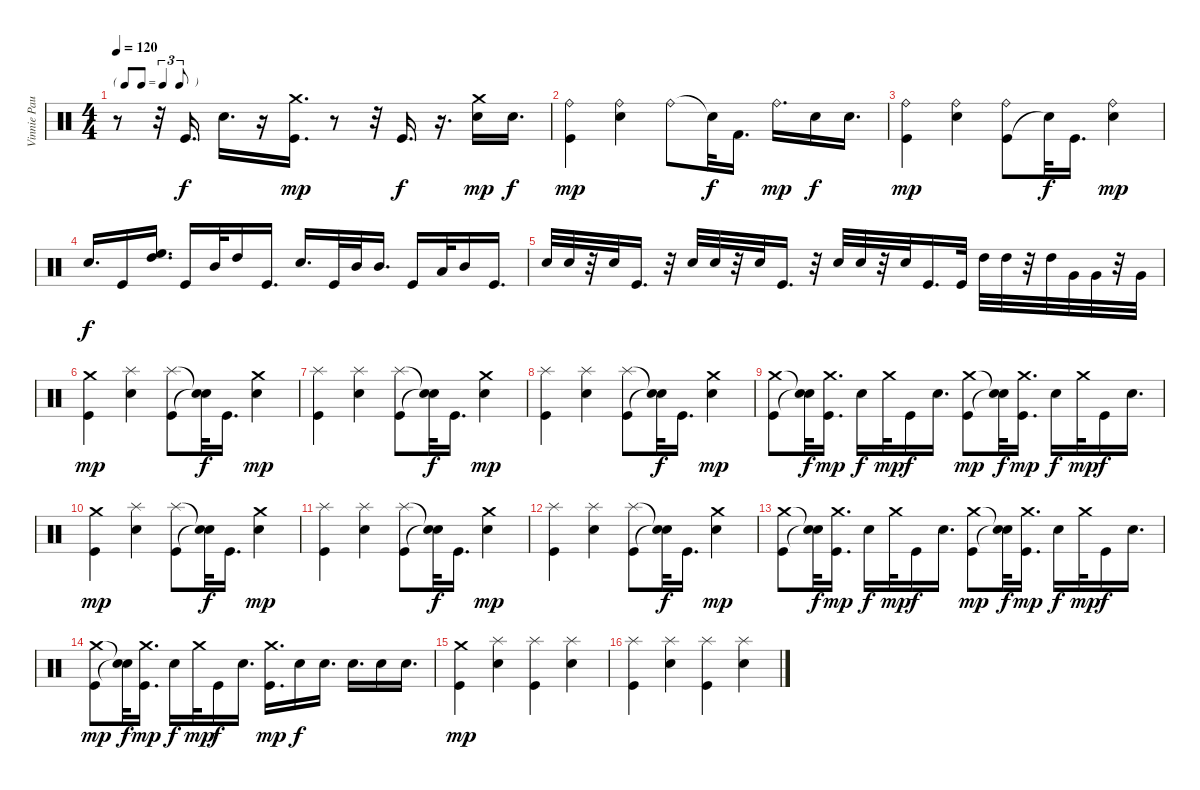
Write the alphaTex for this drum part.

\track ("Vinnie Paul (Drums)" "Vinnie Pau") {instrument percussion}
\staff {score}
\articulation defaults
\ts (4 4)
\tf triplet8th
\tempo 120
\clef neutral
\ks c
r.8{dy mp} r.32 "Kick (hit)".16{d dy f} "Electric Snare (hit)".16{d} r.16 ("Crash medium (hit)" "Kick (hit)").16{d dy mp} r.8 r.32 "Kick (hit)".16{d dy f} r.16{d} ("Electric Snare (hit)" "Crash medium (hit)").16{dy mp} "Electric Snare (hit)".16{d dy f} |
("Kick (hit)" "Ride (bell)").4{dy mp} ("Electric Snare (hit)" "Ride (bell)").4 "Ride (bell)".8 "Snare (hit)"{t}.32{dy f} "Kick (hit) 2".16{d} "Ride (bell)".16{d dy mp} "Electric Snare (hit)".16{dy f} "Electric Snare (hit)".16{d} |
("Kick (hit)" "Ride (bell)").4{dy mp} ("Electric Snare (hit)" "Ride (bell)").4 ("Kick (hit)" "Ride (bell)").8 "Snare (hit)"{t}.32{dy f} "Kick (hit)".16{d} ("Electric Snare (hit)" "Ride (bell)").4{dy mp} |
"Electric Snare (hit)".16{d dy f} "Kick (hit)".16 ("High Floor Tom (hit)" "High Tom (hit)").16{d} "Kick (hit)".16 "Mid Tom (hit)".32 "High Tom (hit)".16 "Kick (hit)".16{d} "Electric Snare (hit)".16{d} "Kick (hit)".32 "Mid Tom (hit)".32 "Mid Tom (hit)".16{d} "Kick (hit)".16 "Low Tom (hit)".32 "Mid Tom (hit)".16 "Kick (hit)".16{d} |
"Electric Snare (hit)".32 "Electric Snare (hit)".32 r.32 "Electric Snare (hit)".32 "Kick (hit)".16{d} r.32 "Electric Snare (hit)".32 "Electric Snare (hit)".32 r.32 "Electric Snare (hit)".32 "Kick (hit)".16{d} r.32 "Electric Snare (hit)".32 "Electric Snare (hit)".32 r.32 "Electric Snare (hit)".32 "Kick (hit)".16{d} "Kick (hit)".32 "High Tom (hit)".32 "High Tom (hit)".32 r.32 "High Tom (hit)".32 "Very Low Tom (hit)".32 "Very Low Tom (hit)".32 r.32 "Very Low Tom (hit)".32 |
("Kick (hit)" "Crash medium (hit)").4{dy mp} ("Electric Snare (hit)" "Splash (hit)").4 ("Kick (hit)" "Splash (hit)").8 ("Snare (hit)"{t} "Snare (hit)"{t}).32{dy f} "Kick (hit)".16{d} ("Electric Snare (hit)" "Crash medium (hit)").4{dy mp} |
("Kick (hit)" "Splash (hit)").4 ("Electric Snare (hit)" "Splash (hit)").4 ("Kick (hit)" "Splash (hit)").8 ("Snare (hit)"{t} "Snare (hit)"{t}).32{dy f} "Kick (hit)".16{d} ("Electric Snare (hit)" "Crash medium (hit)").4{dy mp} |
("Kick (hit)" "Splash (hit)").4 ("Electric Snare (hit)" "Splash (hit)").4 ("Kick (hit)" "Splash (hit)").8 ("Snare (hit)"{t} "Snare (hit)"{t}).32{dy f} "Kick (hit)".16{d} ("Electric Snare (hit)" "Crash medium (hit)").4{dy mp} |
("Crash medium (hit)" "Kick (hit)").8 ("Snare (hit)"{t} "Snare (hit)"{t}).32{dy f} ("Crash medium (hit)" "Kick (hit)").16{d dy mp} "Electric Snare (hit)".16{dy f} "Crash medium (hit)".32{dy mp} "Kick (hit)".16{dy f} "Electric Snare (hit)".16{d} ("Crash medium (hit)" "Kick (hit)").8{dy mp} ("Snare (hit)"{t} "Snare (hit)"{t}).32{dy f} ("Crash medium (hit)" "Kick (hit)").16{d dy mp} "Electric Snare (hit)".16{dy f} "Crash medium (hit)".32{dy mp} "Kick (hit)".16{dy f} "Electric Snare (hit)".16{d} |
("Kick (hit)" "Crash medium (hit)").4{dy mp} ("Electric Snare (hit)" "Splash (hit)").4 ("Kick (hit)" "Splash (hit)").8 ("Snare (hit)"{t} "Snare (hit)"{t}).32{dy f} "Kick (hit)".16{d} ("Electric Snare (hit)" "Crash medium (hit)").4{dy mp} |
("Kick (hit)" "Splash (hit)").4 ("Electric Snare (hit)" "Splash (hit)").4 ("Kick (hit)" "Splash (hit)").8 ("Snare (hit)"{t} "Snare (hit)"{t}).32{dy f} "Kick (hit)".16{d} ("Electric Snare (hit)" "Crash medium (hit)").4{dy mp} |
("Kick (hit)" "Splash (hit)").4 ("Electric Snare (hit)" "Splash (hit)").4 ("Kick (hit)" "Splash (hit)").8 ("Snare (hit)"{t} "Snare (hit)"{t}).32{dy f} "Kick (hit)".16{d} ("Electric Snare (hit)" "Crash medium (hit)").4{dy mp} |
("Crash medium (hit)" "Kick (hit)").8 ("Snare (hit)"{t} "Snare (hit)"{t}).32{dy f} ("Crash medium (hit)" "Kick (hit)").16{d dy mp} "Electric Snare (hit)".16{dy f} "Crash medium (hit)".32{dy mp} "Kick (hit)".16{dy f} "Electric Snare (hit)".16{d} ("Crash medium (hit)" "Kick (hit)").8{dy mp} ("Snare (hit)"{t} "Snare (hit)"{t}).32{dy f} ("Crash medium (hit)" "Kick (hit)").16{d dy mp} "Electric Snare (hit)".16{dy f} "Crash medium (hit)".32{dy mp} "Kick (hit)".16{dy f} "Electric Snare (hit)".16{d} |
("Crash medium (hit)" "Kick (hit)").8{dy mp} ("Snare (hit)"{t} "Snare (hit)"{t}).32{dy f} ("Crash medium (hit)" "Kick (hit)").16{d dy mp} "Electric Snare (hit)".16{dy f} "Crash medium (hit)".32{dy mp} "Kick (hit)".16{dy f} "Electric Snare (hit)".16{d} ("Kick (hit)" "Crash medium (hit)").16{d dy mp} "Electric Snare (hit)".16{dy f} "Electric Snare (hit)".16{d} "Electric Snare (hit)".16{d} "Electric Snare (hit)".16 "Electric Snare (hit)".16{d} |
("Kick (hit)" "Crash medium (hit)").4{dy mp} ("Splash (hit)" "Electric Snare (hit)").4 ("Splash (hit)" "Kick (hit)").4 ("Splash (hit)" "Electric Snare (hit)").4 |
("Kick (hit)" "Splash (hit)").4 ("Splash (hit)" "Electric Snare (hit)").4 ("Splash (hit)" "Kick (hit)").4 ("Splash (hit)" "Electric Snare (hit)").4
